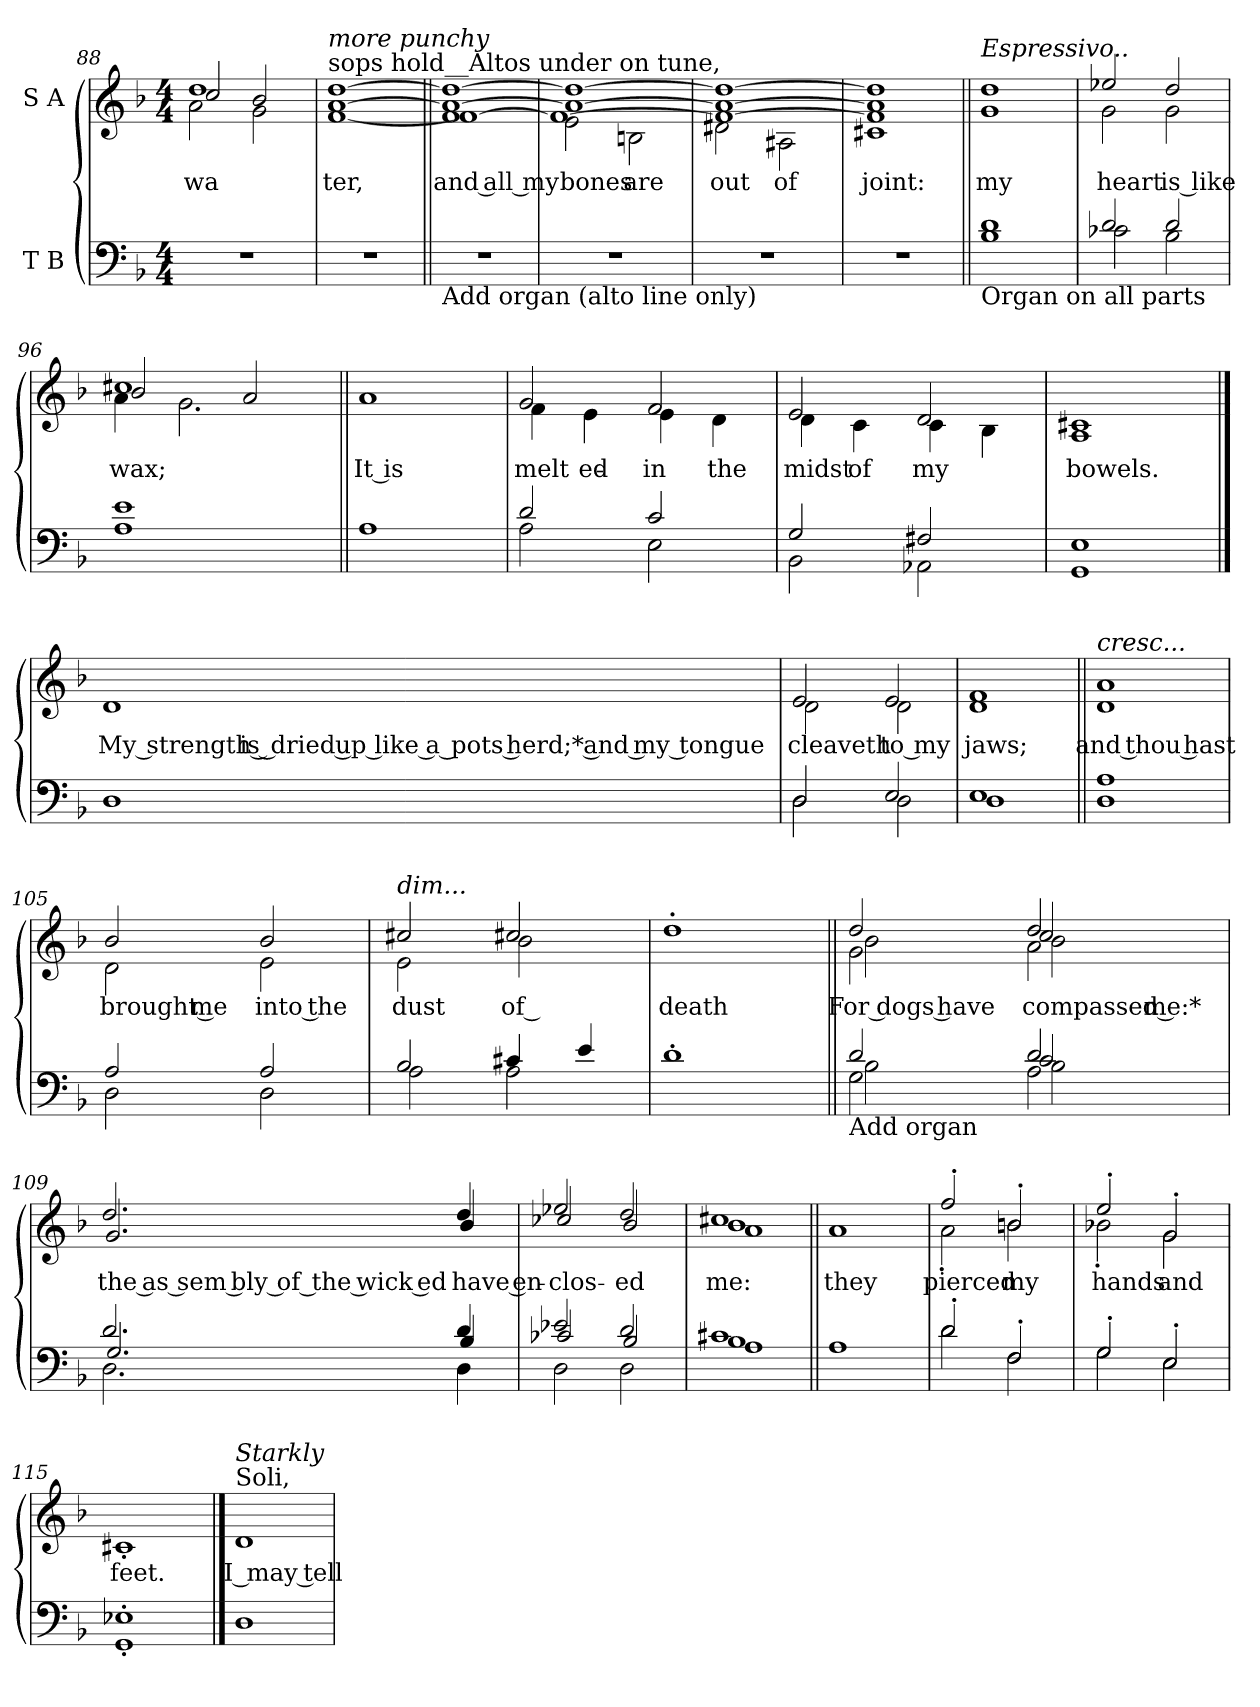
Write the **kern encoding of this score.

**kern	**kern	**text
*part2	*part1	*part1
*staff2	*staff1	*staff1
*I"T B	*I"S A	*
*clefF4	*clefG2	*
*k[b-]	*k[b-]	*
*M4/4	*M4/4	*
=88	=88	=88
*	*^	*
!	!	!	!LO:LY:b
*	*	*^	*
1r	1dd	2cc/	2a\	wa
.	.	2g\	2b-/	.
=89	=89	=89	=89	=89
!	!LO:TX:a:t=sops hold__Altos under on tune,	!	!	!
!	!LO:TX:a:i:t=more punchy	!	!	!
!	!	!	!	!LO:LY:b
1r	[1dd	[1f	[1a	ter,
=90||	=90||	=90||	=90||	=90||
!LO:TX:b:t=Add organ (alto line only)	!	!	!	!
!	!	!	!	!LO:LY:b
1r	1a_ 1dd_	1f	1f_	and all my
=91	=91	=91	=91	=91
!	!	!	!	!LO:LY:b
1r	1a_ 1dd_	2e\	1f_	bones
!	!	!	!	!LO:LY:b
.	.	2Bn\	.	are
=92	=92	=92	=92	=92
!	!	!	!	!LO:LY:b
1r	1a_ 1dd_	2d#X\	1f_	out
!	!	!	!	!LO:LY:b
.	.	2A#X\	.	of
=93	=93	=93	=93	=93
!	!	!	!	!LO:LY:b
1r	1a] 1dd]	1c#X	1f]	joint:
!!LO:LB:g=z
=94||	=94||	=94||	=94||	=94||
*^	*	*	*	*
!	!	!LO:TX:a:i:t=Espressivo..	!	!	!
!LO:TX:b:t=Organ on all parts	!	!	!	!	!
!	!	!	!	!	!LO:LY:b
*	*	*	*v	*v	*
1d	1B-	1dd	1g	my
=95	=95	=95	=95	=95
!	!	!	!	!LO:LY:b
2d/	2c-X\	2ee-X/	2g\	heart
!	!	!	!	!LO:LY:b
2d/	2B-\	2dd/	2g\	is like
=96	=96	=96	=96	=96
!	!	!	!	!LO:LY:b
*	*	*	*^	*
1e	1A	1cc#X	2b-i/	4a\	wax;
.	.	.	.	2.g\	.
.	.	.	2a/	.	.
*v	*v	*	*	*	*
*	*	*v	*v	*
=97||	=97||	=97||	=97||
!	!	!	!LO:LY:b
*	*v	*v	*
1A	1a	It is
=98	=98	=98
*^	*^	*
!	!	!	!	!LO:LY:b
2d/	2A\	2g/	4f\	melt-
!	!	!	!	!LO:LY:b
.	.	.	4e\	-ed
!	!	!	!	!LO:LY:b
2c/	2E\	2f/	4e\	in
!	!	!	!	!LO:LY:b
.	.	.	4d\	the
=99	=99	=99	=99	=99
!	!	!	!	!LO:LY:b
2G/	2BB-\	2e/	4d\	midst
!	!	!	!	!LO:LY:b
.	.	.	4c\	of
!	!	!	!	!LO:LY:b
2F#X/	2AA-X\	2d/	4c\	my
.	.	.	4B-\	.
=100	=100	=100	=100	=100
!	!	!	!	!LO:LY:b
1E	1GG	1c#X	1A	bowels.
!!LO:LB:g=z
==101	==101	==101	==101	==101
!	!	!LO:TX:a:i:t=Quiet & slow	!	!
!LO:TX:b:t=Unaccomp.	!	!	!	!
!	!	!	!	!LO:LY:b
*v	*v	*	*	*
*	*v	*v	*
1D	1d	My strength is dried up like a pots herd;* and my tongue
=102	=102	=102
*^	*^	*
!	!	!	!	!LO:LY:b
2D/	2D\	2e/	2d\	cleaveth
!	!	!	!	!LO:LY:b
2E/	2D\	2e/	2d\	to my
=103	=103	=103	=103	=103
!	!	!	!	!LO:LY:b
1E	1D	1f	1d	jaws;
=104||	=104||	=104||	=104||	=104||
!	!	!LO:TX:a:i:t=cresc...	!	!
!	!	!	!	!LO:LY:b
1A	1D	1a	1d	and thou hast
!!LO:LB:g=z	!!
=105	=105	=105	=105	=105
!	!	!	!	!LO:LY:b
2A/	2D\	2b-/	2d\	brought me
!	!	!	!	!LO:LY:b
2A/	2D\	2b-/	2e\	into the
=106	=106	=106	=106	=106
!	!	!LO:TX:a:i:t=dim...	!	!
!	!	!	!	!LO:LY:b
2B-i/	2A\	2cc#X/	2e\	dust
!	!	!	!	!LO:LY:b
4c#X/	2A\	2cc#X/	2b-i\	of__
4e/	.	.	.	.
*v	*v	*	*	*
*	*v	*v	*
=107	=107	=107
!	!	!LO:LY:b
1d'	1dd'	death
=108||	=108||	=108||
*^	*^	*
*	*^	*	*	*
*	*	*^	*	*	*
!	!	!	!	!LO:TX:a:i:t=Loud & Forceful	!	!
!LO:TX:b:t=Add organ	!	!	!	!	!	!
!	!	!	!	!	!	!LO:LY:b
*	*	*	*	*^	*^	*
2d/	2G\	2ryy	2B-\	2dd/	2g\	2ryy	2b-\	For dogs have
!	!	!	!	!	!	!	!	!LO:LY:b
2d/	2A\	2c/	2B-\	2dd/	2a\	2cc/	2b-\	compassed me:*
!!LO:LB:g=z
=109	=109	=109	=109	=109	=109	=109	=109	=109
!	!	!	!	!	!	!	!	!LO:LY:b
*	*	*v	*v	*	*	*	*	*
*	*	*	*	*v	*v	*v	*
2.d/	2.D\	2.G/	2.dd/	2.g/	the as sem bly of the wick ed
!	!	!	!	!	!LO:LY:b
4d/	4D\	4B-/	4dd/	4b-/	have en-
=110	=110	=110	=110	=110	=110
!	!	!	!	!	!LO:LY:b
2e-X/	2D\	2c-X/	2ee-X/	2cc-X/	-clos-
!	!	!	!	!	!LO:LY:b
2d/	2D\	2B-/	2dd/	2b-/	-ed
=111	=111	=111	=111	=111	=111
*	*	*	*	*^	*
!	!	!	!	!	!	!LO:LY:b
1c#X	1B-i	1A	1cc#X	1b-i	1a	me:
=112||	=112||	=112||	=112||	=112||	=112||	=112||
!	!	!	!LO:TX:a:i:t=sforzandi	!	!	!
!	!	!	!	!	!	!LO:LY:b
*v	*v	*v	*	*	*	*
*	*v	*v	*v	*
1A	1a	they
=113	=113	=113
*^	*^	*
!	!	!	!	!LO:LY:b
2d'/	2d\	2ff'/	2a'\	pierced
!	!	!	!	!LO:LY:b
2F'/	2F\	2bn'/	2b\	my
=114	=114	=114	=114	=114
!	!	!	!	!LO:LY:b
2G'/	2G\	2ee'/	2b-X'\	hands
!	!	!	!	!LO:LY:b
2E'/	2E\	2g'/	2g\	and
!!LO:PB:g=z
=115	=115	=115	=115	=115
!	!	!	!	!LO:LY:b
*	*	*v	*v	*
1E-X'	1GG'	1c#X'	feet.
==116	==116	==116	==116
!	!	!LO:TX:a:t=Soli,	!
!	!	!LO:TX:a:i:t=Starkly	!
!LO:TX:b:t=Unaccomp.	!	!	!
!	!	!	!LO:LY:b
*v	*v	*	*
1D	1d	I may tell
=	=	=
*-	*-	*-
